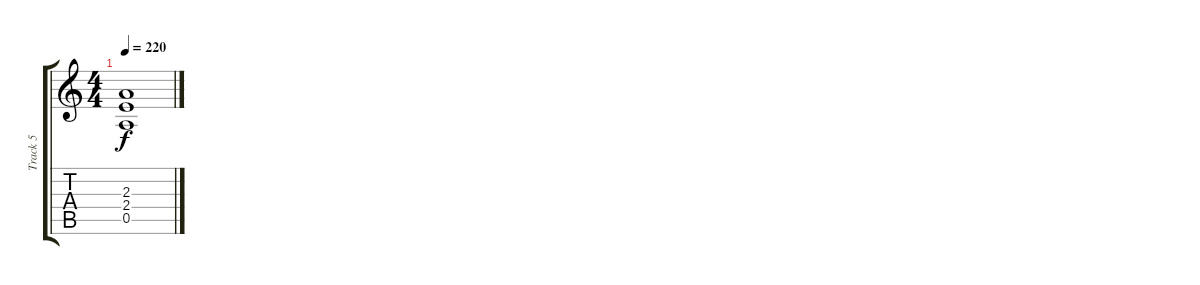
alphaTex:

\track ("Track 5" "Track 5") {instrument overdrivenguitar}
\staff {score tabs}
\tuning (E4 B3 G3 D3 A2 E2) {hide}
\ts (4 4)
\tempo 220
\clef g2
\ks c
(2.3{t} 2.4{t} 0.5{t}).1{dy f}
